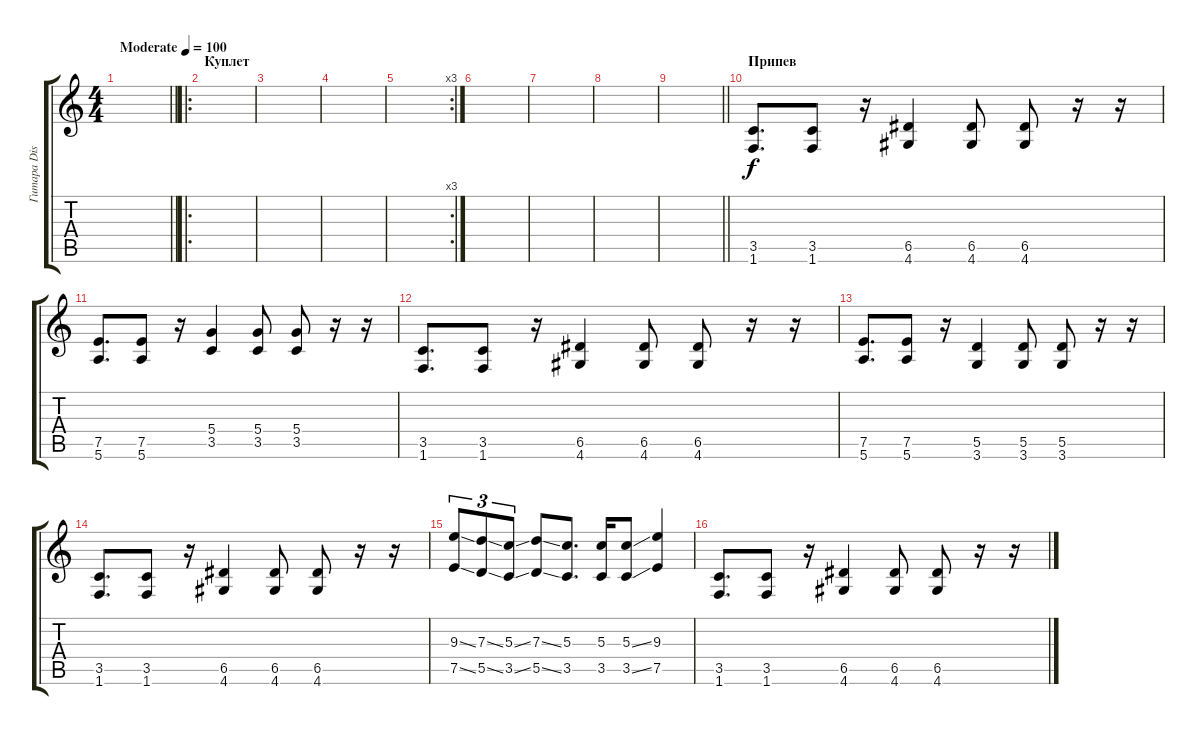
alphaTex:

\track ("Гитара Dist" "Гитара Dis") {instrument distortionguitar}
\staff {score tabs}
\tuning (E4 B3 G3 D3 A2 E2) {hide}
\ts (4 4)
\tempo (100 "Moderate")
\clef g2
\barLineRight lightlight
\ks c
|
\ro
\section ("" "Куплет")
|
|
|
\rc 3
|
|
|
|
\barLineRight lightlight
|
\section ("" "Припев")
(3.5 1.6).8{d} (3.5 1.6).8 r.16 (6.5 4.6).4 (6.5 4.6).8 (6.5 4.6).8 r.16 r.16 |
(7.5 5.6).8{d} (7.5 5.6).8 r.16 (5.4 3.5).4 (5.4 3.5).8 (5.4 3.5).8 r.16 r.16 |
(3.5 1.6).8{d} (3.5 1.6).8 r.16 (6.5 4.6).4 (6.5 4.6).8 (6.5 4.6).8 r.16 r.16 |
(7.5 5.6).8{d} (7.5 5.6).8 r.16 (5.5 3.6).4 (5.5 3.6).8 (5.5 3.6).8 r.16 r.16 |
(3.5 1.6).8{d} (3.5 1.6).8 r.16 (6.5 4.6).4 (6.5 4.6).8 (6.5 4.6).8 r.16 r.16 |
(9.3{ss} 7.5{ss}).8{tu (3 2)} (7.3{ss} 5.5{ss}).8{tu (3 2)} (5.3{ss} 3.5{ss}).8{tu (3 2)} (7.3{ss} 5.5{ss}).8 (5.3 3.5).8{d} (5.3 3.5).16 (5.3{ss} 3.5{ss}).8 (9.3 7.5).4 |
(3.5 1.6).8{d} (3.5 1.6).8 r.16 (6.5 4.6).4 (6.5 4.6).8 (6.5 4.6).8 r.16 r.16
